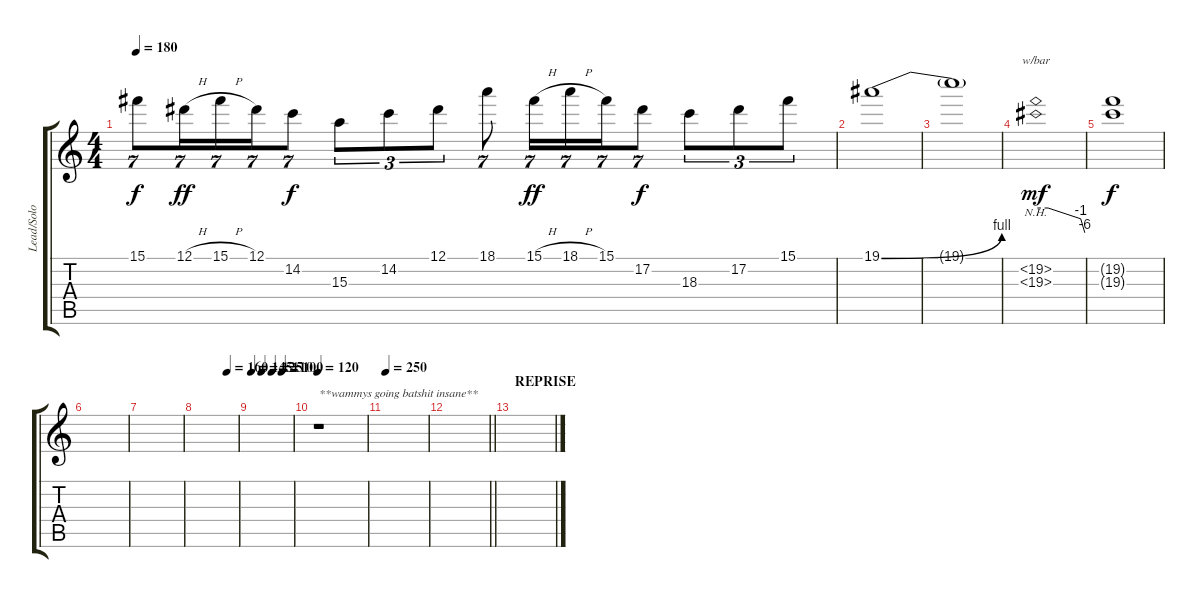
\track ("Lead/Solo - Ronny Dorian" "Lead/Solo ") {instrument overdrivenguitar}
\staff {score tabs}
\tuning (Eb4 Bb3 Gb3 Db3 Ab2 Eb2) {hide}
\ts (4 4)
\tempo 180
\clef g2
\ks c
15.1.8{tu (7 4) dy f} 12.1{h}.16{tu (7 4) dy ff} 15.1{h}.16{tu (7 4)} 12.1.16{tu (7 4)} 14.2.8{tu (7 4) dy f} 15.3.8{tu (3 2)} 14.2.8{tu (3 2)} 12.1.8{tu (3 2)} 18.1.8{tu (7 4)} 15.1{h}.16{tu (7 4) dy ff} 18.1{h}.16{tu (7 4)} 15.1.16{tu (7 4)} 17.2.8{tu (7 4) dy f} 18.3.8{tu (3 2)} 17.2.8{tu (3 2)} 15.1.8{tu (3 2)} |
19.1{be (bend 0 0 60 4)}.1 |
19.1{t}.1 |
(19.2{nh} 19.3{nh}).1{tbe (custom default 0 0 15 0 55 -4 60 -24) dy mf} |
(19.2{t} 19.3{t}).1{dy f} |
|
|
\tempo (160 0.75)
|
\tempo 145
\tempo (125 0.25)
\tempo (110 0.5)
\tempo (100 0.75)
|
\tempo 120
r.1{txt "**wammys going batshit insane**"} |
\tempo 250
|
\barLineRight lightlight
|
\section ("" "REPRISE")
